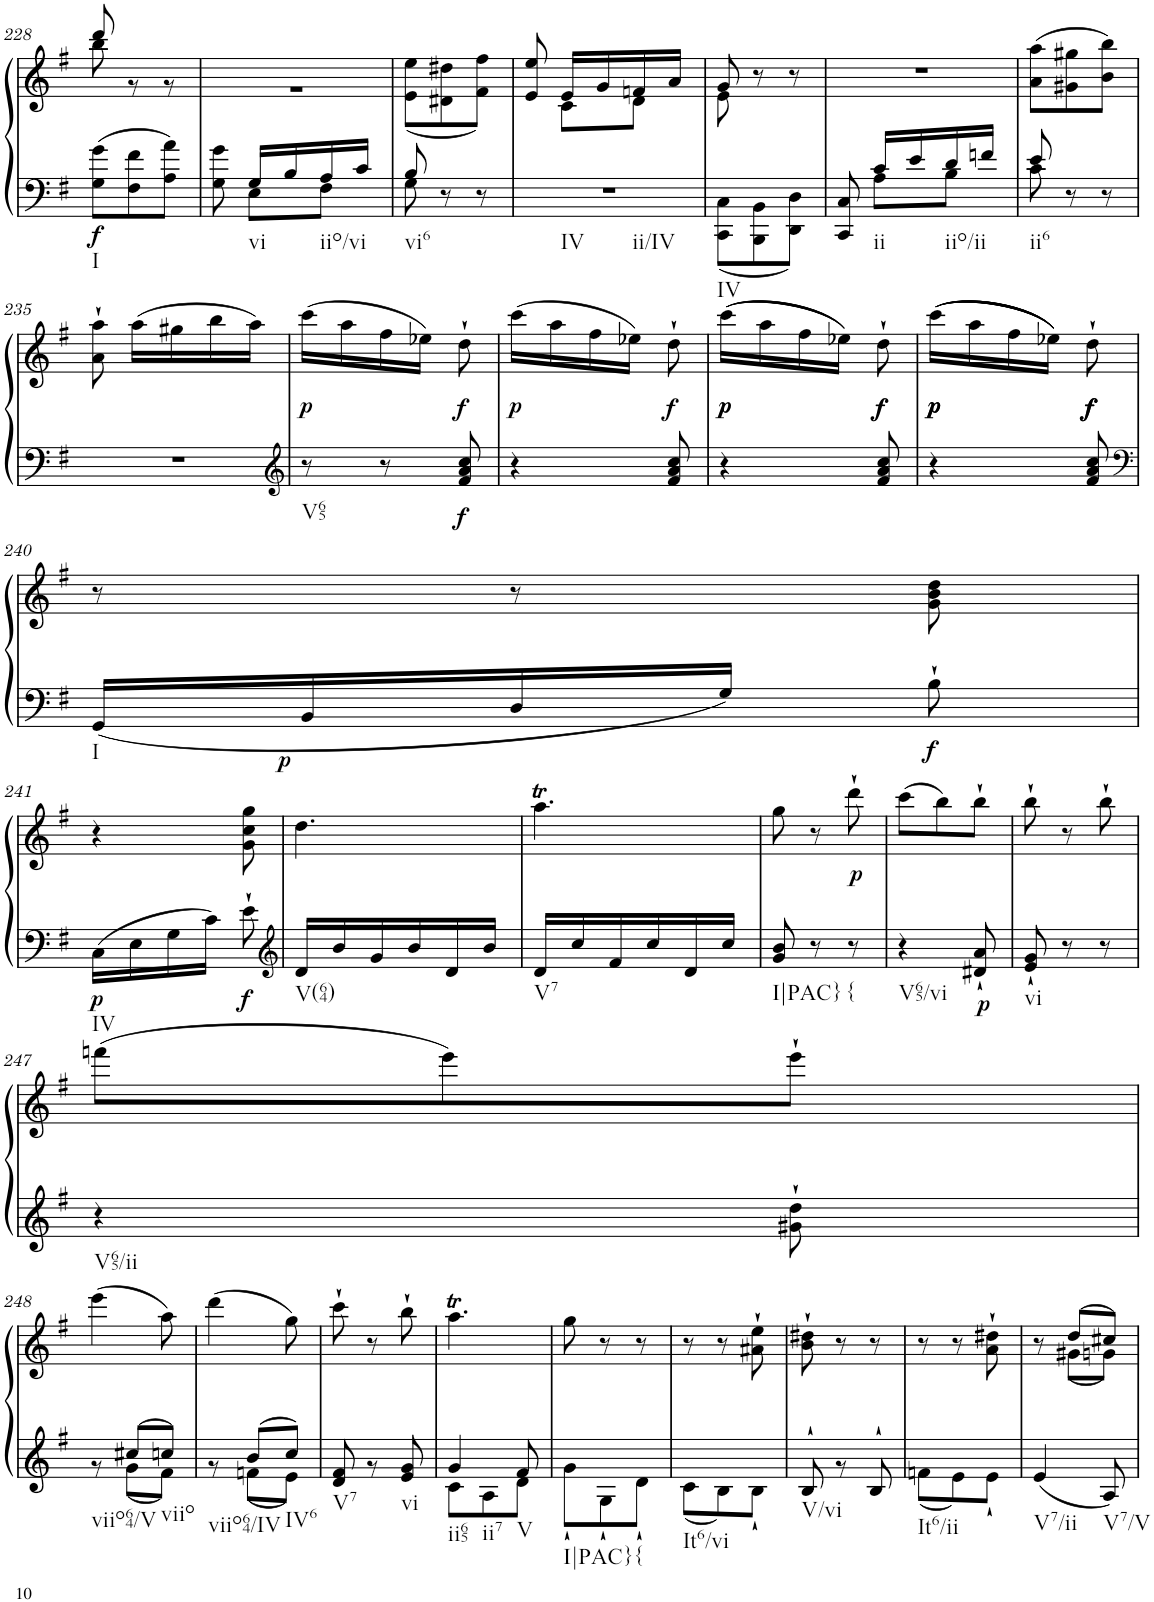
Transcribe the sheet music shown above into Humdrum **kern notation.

**kern	**kern	**dynam
*part1	*part1	*part1
*staff2	*staff1	*staff1/2
*I"Klavier linke Hand	*	*
!!LO:PB:g=z
*clefF4	*clefG2	*
*k[f#]	*k[f#]	*
*M3/8	*M3/8	*
=228	=228	=228
*	*^	*
!LO:TX:b:t=I	!	!	!
!	!	!	!LO:DY:b=2
8G\ 8g\L	8ddd/	8bb\	f
8F#\ 8f#\	8ryy	8r	.
8A\ 8a\J	8ryy	8r	.
=229	=229	=229	=229
*^	*	*	*
8G\ 8g\	8ryy	4.ryy	4.r	.
!LO:TX:b:t=vi	!	!	!	!
16G/LL	8E\L	.	.	.
16B/	.	.	.	.
!LO:TX:b:t=iio/vi	!	!	!	!
16A/	8F#\J	.	.	.
16c/JJ	.	.	.	.
=230	=230	=230	=230	=230
!LO:TX:b:t=vi6	!	!	!	!
8B/	8G\	4.ryy	(<8e\ 8ee\L	.
8r	4ryy	.	8d#X\ 8dd#X\	.
8r	.	.	8f#\ 8ff#\J)	.
*v	*v	*	*	*
=231	=231	=231	=231
!LO:TX:b:t=IV	!	!	!
!LO:TX:b:t=ii/IV	!	!	!
4.r	8ryy	8e/ 8ee/	.
.	16e/LL	8c\L	.
.	16g/	.	.
.	16fn/	8d\J	.
.	16a/JJ	.	.
=232	=232	=232	=232
*^	*	*	*
!LO:TX:b:t=IV	!	!	!	!
4.ryy	8CC\ 8C\L	8g/	8e\	.
.	8BBB\ 8BB\	8r	4ryy	.
.	8DD\ 8D\J	8r	.	.
*	*	*v	*v	*
=233	=233	=233	=233
8ryy	8CC/ 8C/	4.r	.
!LO:TX:b:t=ii	!	!	!
16c/LL	8A\L	.	.
16e/	.	.	.
!LO:TX:b:t=iio/ii	!	!	!
16d/	8B\J	.	.
16fn/JJ	.	.	.
=234	=234	=234	=234
!LO:TX:b:t=ii6	!	!	!
8e/	8c\	(8a\ 8aa\L	.
8r	4ryy	8g#X\ 8gg#X\	.
8r	.	8b\ 8bb\J)	.
*v	*v	*	*
!!LO:LB:g=z
=235	=235	=235
4.r	8a\` 8aa\`	.
.	(16aa\LL	.
.	16gg#X\	.
.	16bb\	.
.	16aa\JJ)	.
=236	=236	=236
*clefG2	*	*
!LO:TX:b:t=V65	!	!
!	!	!LO:DY:b
8r	(16ccc\LL	p
.	16aa\	.
8r	16ff#\	.
.	16ee-X\JJ)	.
!	!	!LO:DY:b=2
!	!	!LO:DY:n=1:b
8f#/ 8a/ 8cc/	8dd`\	f f
=237	=237	=237
!	!	!LO:DY:b
4r	(16ccc\LL	p
.	16aa\	.
.	16ff#\	.
.	16ee-X\JJ)	.
!	!	!LO:DY:b
8f#/ 8a/ 8cc/	8dd`\	f
=238	=238	=238
!	!	!LO:DY:b
!	!	!LO:DY:n=1:b
4r	((16ccc\LL	p p
.	16aa\	.
.	16ff#\	.
.	16ee-X\JJ))	.
!	!	!LO:DY:n=2:b
!	!	!LO:DY:n=3:b
8f#/ 8a/ 8cc/	8dd`\	f f
=239	=239	=239
!	!	!LO:DY:b
!	!	!LO:DY:n=1:b
!	!	!LO:DY:n=2:b
4r	(((16ccc\LL	p p p
.	16aa\	.
.	16ff#\	.
.	16ee-X\JJ)))	.
!	!	!LO:DY:n=3:b
!	!	!LO:DY:n=4:b
!	!	!LO:DY:n=5:b
8f#/ 8a/ 8cc/	8dd`\	f f f
!!LO:LB:g=z
=240	=240	=240
*clefF4	*	*
!LO:TX:b:t=I	!	!
16GG/LL	8r	.
!	!	!LO:DY:b=2
16BB/	.	p
16D/	8r	.
16G/JJ	.	.
!	!	!LO:DY:b=2
8B`\	8g\ 8b\ 8dd\	f
!!LO:LB:g=z
=241	=241	=241
!LO:TX:b:t=IV	!	!
!	!	!LO:DY:b=2
16C\LL	4r	p
16E\	.	.
16G\	.	.
16c\JJ	.	.
!	!	!LO:DY:b=2
8e`\	8g\ 8cc\ 8gg\	f
=242	=242	=242
*clefG2	*	*
!LO:TX:b:t=V(64)	!	!
16d/LL	4.dd\	.
16b/	.	.
16g/	.	.
16b/	.	.
16d/	.	.
16b/JJ	.	.
=243	=243	=243
!LO:TX:b:t=V7	!	!
16d/LL	4.aaT\	.
16cc/	.	.
16f#/	.	.
16cc/	.	.
16d/	.	.
16cc/JJ	.	.
=244	=244	=244
!LO:TX:b:t=I|PAC}	!	!
8g/ 8b/	8gg\	.
8r	8r	.
!LO:TX:b:t={	!	!
!	!	!LO:DY:b
8r	8ddd`\	p
=245	=245	=245
!LO:TX:b:t=V65/vi	!	!
4r	(8ccc\L	.
.	8bb\)	.
!	!	!LO:DY:b=2
8d#X/` 8a/`	8bb`\J	p
=246	=246	=246
!LO:TX:b:t=vi	!	!
8e/` 8g/`	8bb`\	.
8r	8r	.
8r	8bb`\	.
!!LO:LB:g=z
=247	=247	=247
!LO:TX:b:t=V65/ii	!	!
4r	(8fffn\L	.
.	8eee\)	.
8g#X\` 8dd\`	8eee`\J	.
!!LO:LB:g=z
=248	=248	=248
*^	*	*
!LO:TX:b:t=viio64/V	!	!	!
8ryy	8r	(4eee\	.
8cc#X/L	8g\L	.	.
!LO:TX:b:t=viio	!	!	!
8ccn/J	8f#\J	8aa\)	.
=249	=249	=249	=249
!LO:TX:b:t=viio64/IV	!	!	!
8ryy	8r	(4ddd\	.
8b/L	8fn\L	.	.
!LO:TX:b:t=IV6	!	!	!
8cc/J	8e\J	8gg\)	.
=250	=250	=250	=250
!LO:TX:b:t=V7	!	!	!
!LO:TX:b:t=vi	!	!	!
4.ryy	8d/ 8f#/	8ccc`\	.
.	8r	8r	.
.	8e/ 8g/	8bb`\	.
=251	=251	=251	=251
!LO:TX:b:t=ii65	!	!	!
!LO:TX:b:t=ii7	!	!	!
4g/	8c\L	4.aaT\	.
.	8A\	.	.
!LO:TX:b:t=V	!	!	!
8f#/	8d\J	.	.
=252	=252	=252	=252
!LO:TX:b:t=I|PAC}	!	!	!
!LO:TX:b:t={	!	!	!
4.ryy	8g`\L	8gg\	.
.	8G`\	8r	.
.	8d`\J	8r	.
=253	=253	=253	=253
!LO:TX:b:t=It6/vi	!	!	!
4.ryy	8c\L	8r	.
.	8B\	8r	.
.	8B`\J	8a#X\` 8ee\`	.
=254	=254	=254	=254
!LO:TX:b:t=V/vi	!	!	!
4.ryy	8B`/	8b\` 8dd#X\`	.
.	8r	8r	.
.	8B`/	8r	.
=255	=255	=255	=255
!LO:TX:b:t=It6/ii	!	!	!
4.ryy	8fn\L	8r	.
.	8e\	8r	.
.	8e`\J	8a\` 8dd#X\`	.
=256	=256	=256	=256
*	*	*^	*
!LO:TX:b:t=V7/ii	!	!	!	!
!LO:TX:b:t=V7/V	!	!	!	!
4.ryy	4e/	8r	8ryy	.
.	.	(8dd/L	(8g#X\L	.
.	8A/	8cc#X/J)	8gn\J)	.
*v	*v	*	*	*
*	*v	*v	*
=	=	=
*-	*-	*-
